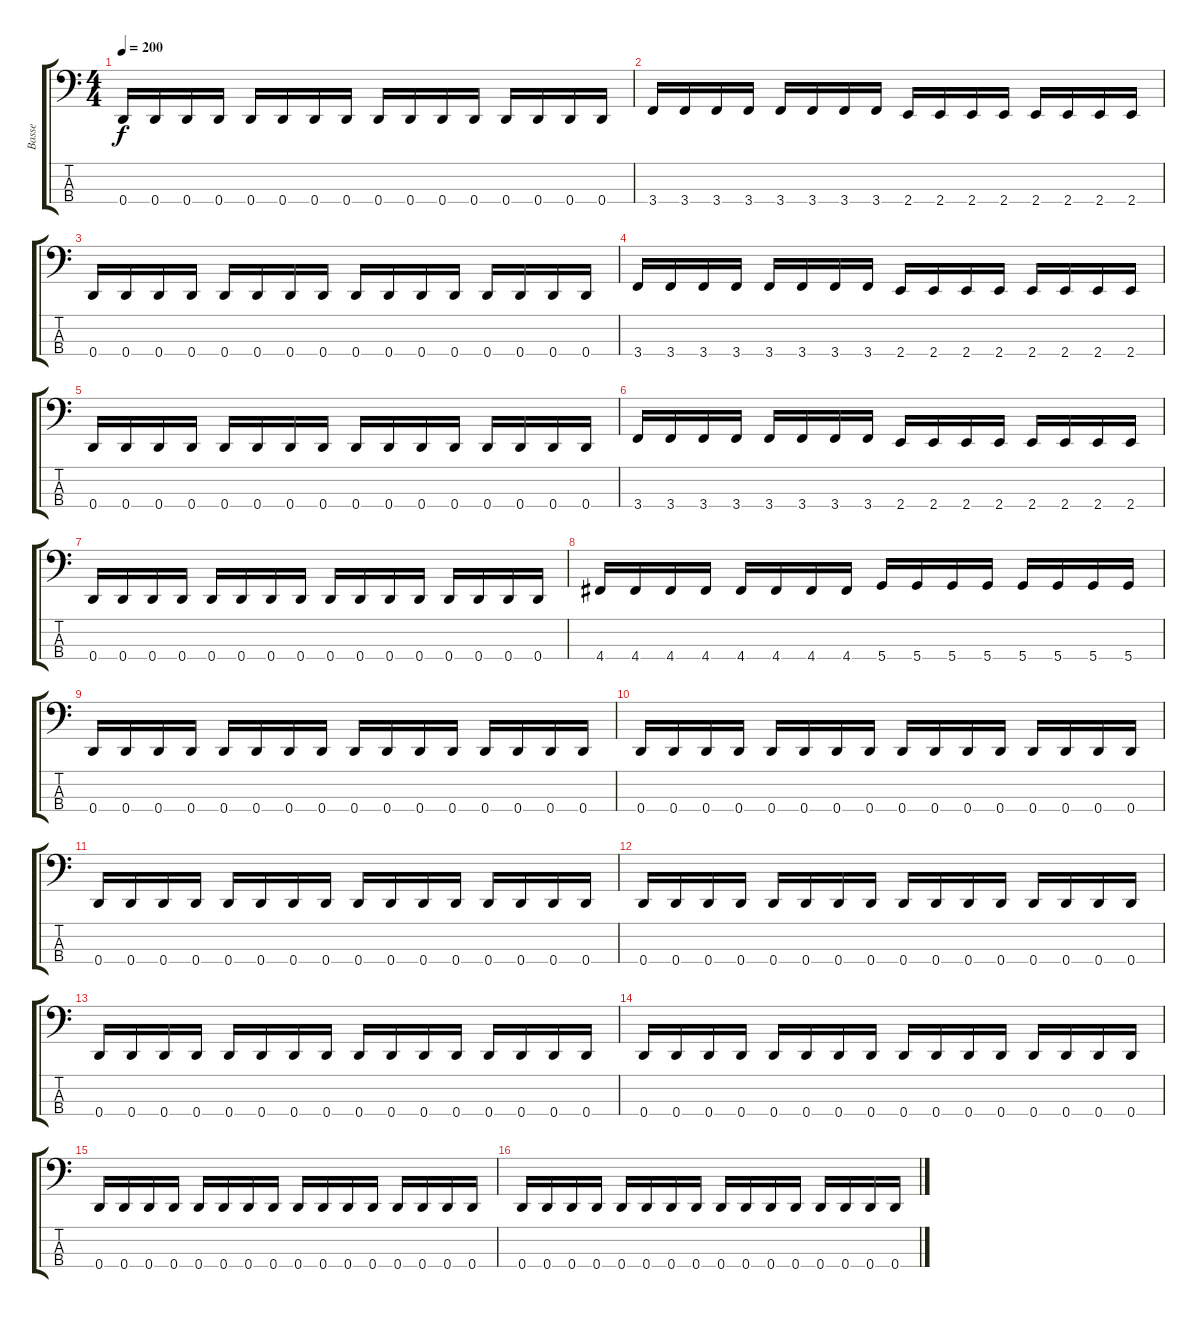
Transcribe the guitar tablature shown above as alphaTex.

\track ("Basse" "Basse") {instrument electricbasspick}
\staff {score tabs}
\tuning (F2 C2 G1 D1) {hide}
\ts (4 4)
\tempo 200
\clef f4
\ks c
0.4.16{dy f} 0.4.16 0.4.16 0.4.16 0.4.16 0.4.16 0.4.16 0.4.16 0.4.16 0.4.16 0.4.16 0.4.16 0.4.16 0.4.16 0.4.16 0.4.16 |
3.4.16 3.4.16 3.4.16 3.4.16 3.4.16 3.4.16 3.4.16 3.4.16 2.4.16 2.4.16 2.4.16 2.4.16 2.4.16 2.4.16 2.4.16 2.4.16 |
0.4.16 0.4.16 0.4.16 0.4.16 0.4.16 0.4.16 0.4.16 0.4.16 0.4.16 0.4.16 0.4.16 0.4.16 0.4.16 0.4.16 0.4.16 0.4.16 |
3.4.16 3.4.16 3.4.16 3.4.16 3.4.16 3.4.16 3.4.16 3.4.16 2.4.16 2.4.16 2.4.16 2.4.16 2.4.16 2.4.16 2.4.16 2.4.16 |
0.4.16 0.4.16 0.4.16 0.4.16 0.4.16 0.4.16 0.4.16 0.4.16 0.4.16 0.4.16 0.4.16 0.4.16 0.4.16 0.4.16 0.4.16 0.4.16 |
3.4.16 3.4.16 3.4.16 3.4.16 3.4.16 3.4.16 3.4.16 3.4.16 2.4.16 2.4.16 2.4.16 2.4.16 2.4.16 2.4.16 2.4.16 2.4.16 |
0.4.16 0.4.16 0.4.16 0.4.16 0.4.16 0.4.16 0.4.16 0.4.16 0.4.16 0.4.16 0.4.16 0.4.16 0.4.16 0.4.16 0.4.16 0.4.16 |
4.4.16 4.4.16 4.4.16 4.4.16 4.4.16 4.4.16 4.4.16 4.4.16 5.4.16 5.4.16 5.4.16 5.4.16 5.4.16 5.4.16 5.4.16 5.4.16 |
0.4.16 0.4.16 0.4.16 0.4.16 0.4.16 0.4.16 0.4.16 0.4.16 0.4.16 0.4.16 0.4.16 0.4.16 0.4.16 0.4.16 0.4.16 0.4.16 |
0.4.16 0.4.16 0.4.16 0.4.16 0.4.16 0.4.16 0.4.16 0.4.16 0.4.16 0.4.16 0.4.16 0.4.16 0.4.16 0.4.16 0.4.16 0.4.16 |
0.4.16 0.4.16 0.4.16 0.4.16 0.4.16 0.4.16 0.4.16 0.4.16 0.4.16 0.4.16 0.4.16 0.4.16 0.4.16 0.4.16 0.4.16 0.4.16 |
0.4.16 0.4.16 0.4.16 0.4.16 0.4.16 0.4.16 0.4.16 0.4.16 0.4.16 0.4.16 0.4.16 0.4.16 0.4.16 0.4.16 0.4.16 0.4.16 |
0.4.16 0.4.16 0.4.16 0.4.16 0.4.16 0.4.16 0.4.16 0.4.16 0.4.16 0.4.16 0.4.16 0.4.16 0.4.16 0.4.16 0.4.16 0.4.16 |
0.4.16 0.4.16 0.4.16 0.4.16 0.4.16 0.4.16 0.4.16 0.4.16 0.4.16 0.4.16 0.4.16 0.4.16 0.4.16 0.4.16 0.4.16 0.4.16 |
0.4.16 0.4.16 0.4.16 0.4.16 0.4.16 0.4.16 0.4.16 0.4.16 0.4.16 0.4.16 0.4.16 0.4.16 0.4.16 0.4.16 0.4.16 0.4.16 |
0.4.16 0.4.16 0.4.16 0.4.16 0.4.16 0.4.16 0.4.16 0.4.16 0.4.16 0.4.16 0.4.16 0.4.16 0.4.16 0.4.16 0.4.16 0.4.16
